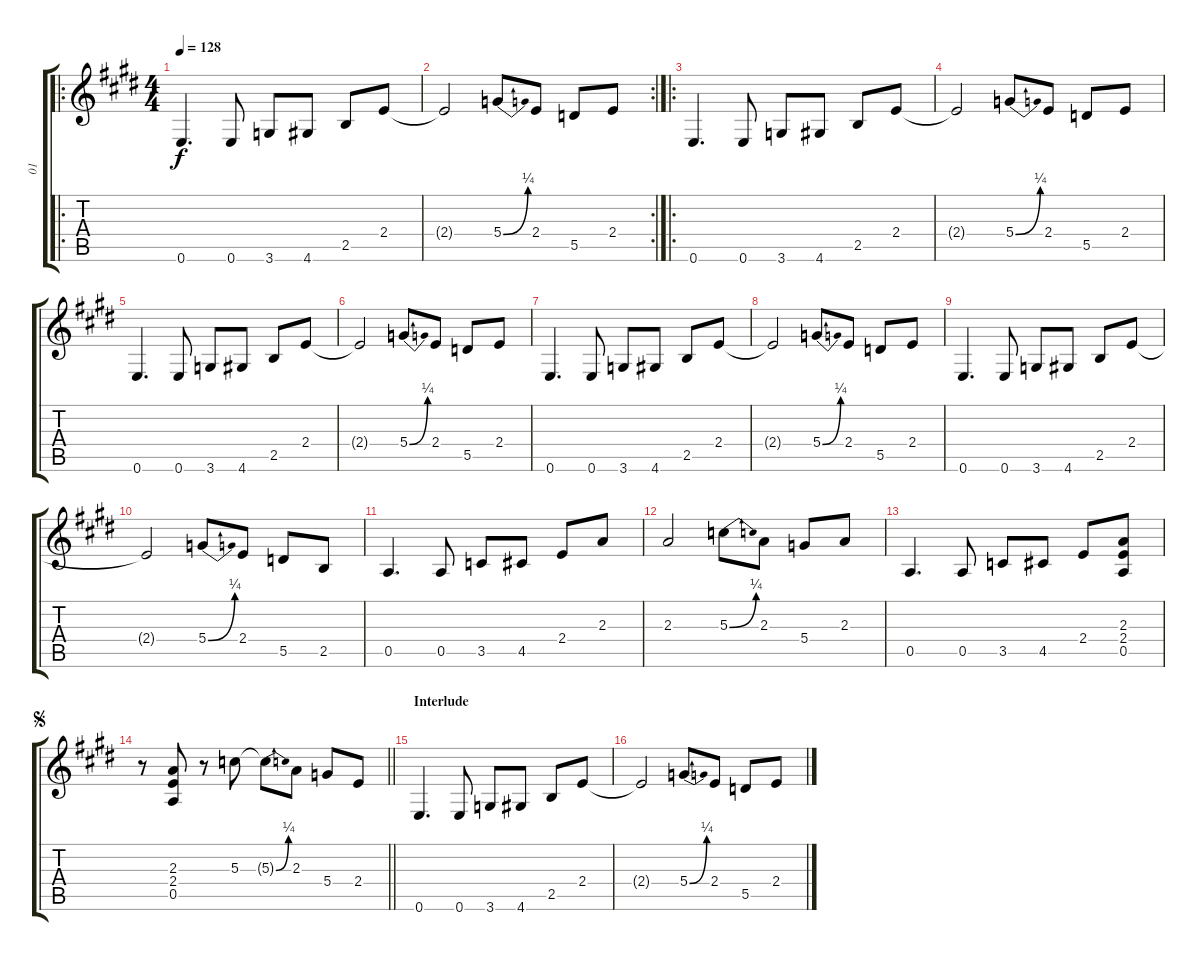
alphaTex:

\track ("01" "01") {instrument distortionguitar}
\staff {score tabs}
\tuning (E4 B3 G3 D3 A2 E2) {hide}
\ro
\ts (4 4)
\tempo 128
\clef g2
\ks c#minor
0.6.4{d dy f instrument distortionguitar} 0.6.8 3.6.8 4.6.8 2.5.8 2.4.8 |
\rc 2
2.4{t}.2 5.4{be (bend 0 0 60 1)}.8 2.4.8 5.5.8 2.4.8 |
\ro
\ks e
0.6.4{d} 0.6.8 3.6.8 4.6.8 2.5.8 2.4.8 |
\ks c#minor
2.4{t}.2 5.4{be (bend 0 0 60 1)}.8 2.4.8 5.5.8 2.4.8 |
0.6.4{d} 0.6.8 3.6.8 4.6.8 2.5.8 2.4.8 |
2.4{t}.2 5.4{be (bend 0 0 60 1)}.8 2.4.8 5.5.8 2.4.8 |
\ks e
0.6.4{d} 0.6.8 3.6.8 4.6.8 2.5.8 2.4.8 |
\ks c#minor
2.4{t}.2 5.4{be (bend 0 0 60 1)}.8 2.4.8 5.5.8 2.4.8 |
0.6.4{d} 0.6.8 3.6.8 4.6.8 2.5.8 2.4.8 |
2.4{t}.2 5.4{be (bend 0 0 60 1)}.8 2.4.8 5.5.8 2.5.8 |
\ks e
0.5.4{d} 0.5.8 3.5.8 4.5.8 2.4.8 2.3.8 |
\ks c#minor
2.3.2 5.3{be (bend 0 0 60 1)}.8 2.3.8 5.4.8 2.3.8 |
0.5.4{d} 0.5.8 3.5.8 4.5.8 2.4.8 (2.3 2.4 0.5).8 |
\jump segno
\barLineRight lightlight
\ks e
r.8 (2.3 2.4 0.5).8 r.8 5.3.8 5.3{be (bend 0 0 60 1) t}.8 2.3.8 5.4.8 2.4.8 |
\section ("" "Interlude")
\ks c#minor
0.6.4{d} 0.6.8 3.6.8 4.6.8 2.5.8 2.4.8 |
2.4{t}.2 5.4{be (bend 0 0 60 1)}.8 2.4.8 5.5.8 2.4.8
